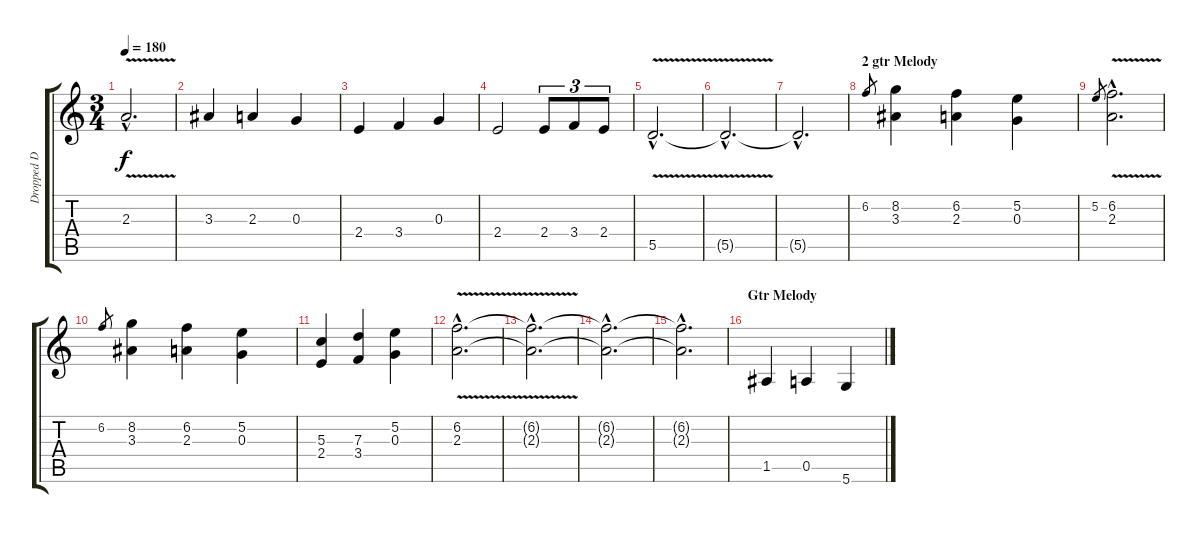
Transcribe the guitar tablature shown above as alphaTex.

\track ("Dropped D - Acustic" "Dropped D ") {instrument acousticguitarsteel}
\staff {score tabs}
\tuning (E4 B3 G3 D3 A2 D2) {hide}
\ts (3 4)
\tempo 180
\clef g2
\ks c
2.3{v hac}.2{d dy f} |
3.3.4 2.3.4 0.3.4 |
2.4.4 3.4.4 0.3.4 |
2.4.2 2.4.8{tu (3 2)} 3.4.8{tu (3 2)} 2.4.8{tu (3 2)} |
5.5{v hac}.2{d} |
5.5{hac t}.2{d} |
5.5{hac t}.2{d} |
\section ("" "2 gtr Melody")
6.2.8{gr} (8.2 3.3).4 (6.2 2.3).4 (5.2 0.3).4 |
5.2.8{gr} (6.2{v hac} 2.3{v hac}).2{d} |
6.2.8{gr} (8.2 3.3).4 (6.2 2.3).4 (5.2 0.3).4 |
(5.3 2.4).4 (7.3 3.4).4 (5.2 0.3).4 |
(6.2{v hac} 2.3{v hac}).2{d} |
(6.2{hac t} 2.3{hac t}).2{d} |
(6.2{hac t} 2.3{hac t}).2{d} |
(6.2{hac t} 2.3{hac t}).2{d} |
\section ("" "Gtr Melody")
1.5.4 0.5.4 5.6.4
